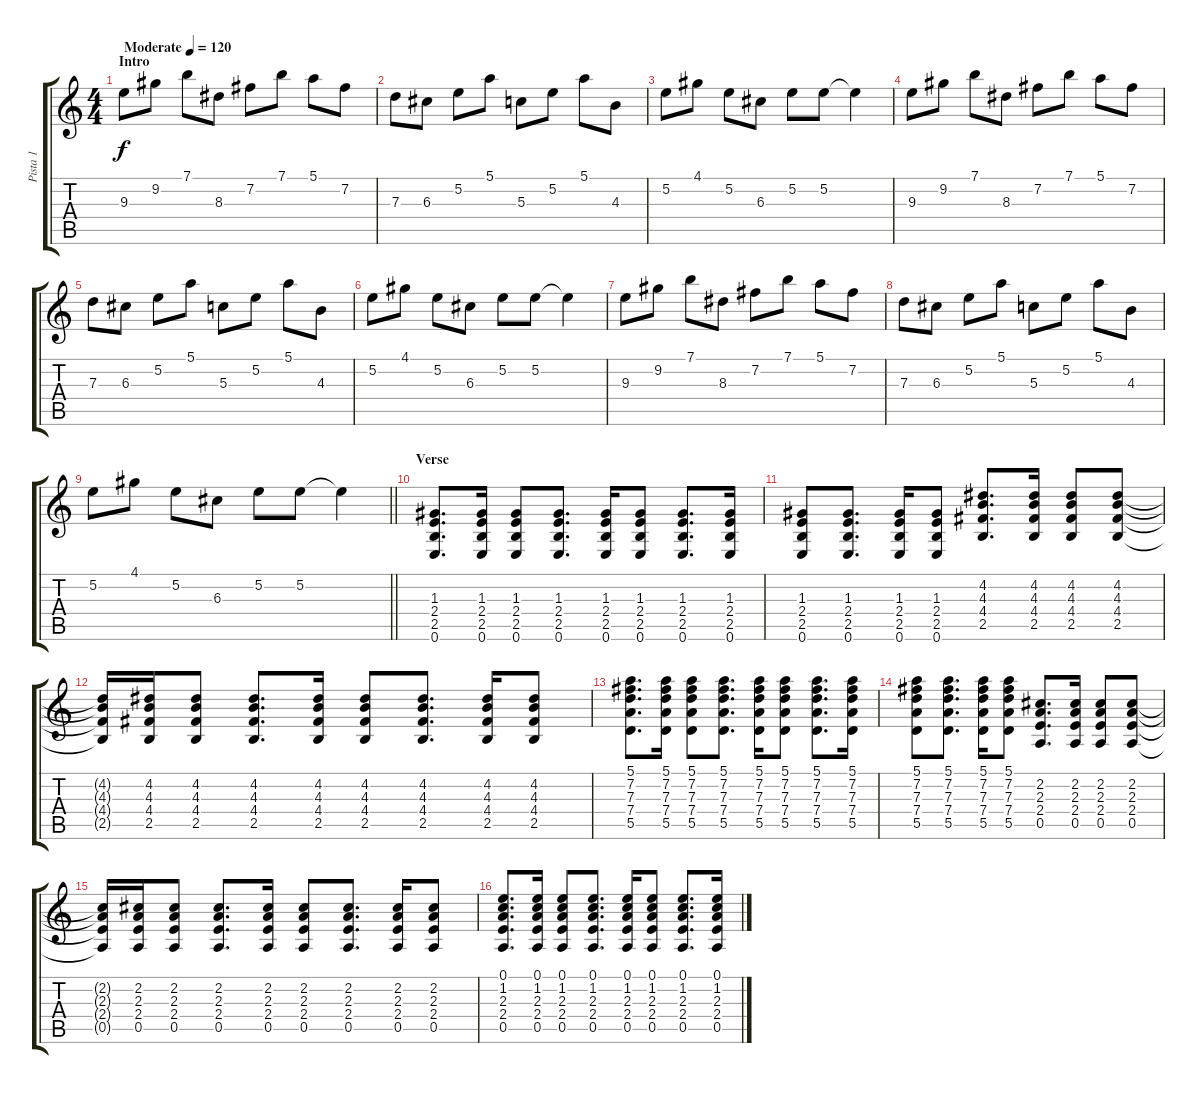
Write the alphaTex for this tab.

\track ("Pista 1" "Pista 1") {instrument acousticguitarsteel}
\staff {score tabs}
\tuning (E4 B3 G3 D3 A2 E2) {hide}
\ts (4 4)
\section ("" "Intro")
\tempo (120 "Moderate")
\clef g2
\ks c
9.3.8{dy f instrument acousticguitarsteel} 9.2.8 7.1.8 8.3.8 7.2.8 7.1.8 5.1.8 7.2.8 |
7.3.8 6.3.8 5.2.8 5.1.8 5.3.8 5.2.8 5.1.8 4.3.8 |
5.2.8 4.1.8 5.2.8 6.3.8 5.2.8 5.2.8 5.2{t}.4 |
9.3.8 9.2.8 7.1.8 8.3.8 7.2.8 7.1.8 5.1.8 7.2.8 |
7.3.8 6.3.8 5.2.8 5.1.8 5.3.8 5.2.8 5.1.8 4.3.8 |
5.2.8 4.1.8 5.2.8 6.3.8 5.2.8 5.2.8 5.2{t}.4 |
9.3.8 9.2.8 7.1.8 8.3.8 7.2.8 7.1.8 5.1.8 7.2.8 |
7.3.8 6.3.8 5.2.8 5.1.8 5.3.8 5.2.8 5.1.8 4.3.8 |
\barLineRight lightlight
5.2.8 4.1.8 5.2.8 6.3.8 5.2.8 5.2.8 5.2{t}.4 |
\section ("" "Verse")
(1.3 2.4 2.5 0.6).8{d volume 10} (1.3 2.4 2.5 0.6).16 (1.3 2.4 2.5 0.6).8 (1.3 2.4 2.5 0.6).8{d} (1.3 2.4 2.5 0.6).16 (1.3 2.4 2.5 0.6).8 (1.3 2.4 2.5 0.6).8{d} (1.3 2.4 2.5 0.6).16 |
(1.3 2.4 2.5 0.6).8 (1.3 2.4 2.5 0.6).8{d} (1.3 2.4 2.5 0.6).16 (1.3 2.4 2.5 0.6).8 (4.2 4.3 4.4 2.5).8{d} (4.2 4.3 4.4 2.5).16 (4.2 4.3 4.4 2.5).8 (4.2 4.3 4.4 2.5).8 |
(4.2{t} 4.3{t} 4.4{t} 2.5{t}).16 (4.2 4.3 4.4 2.5).16 (4.2 4.3 4.4 2.5).8 (4.2 4.3 4.4 2.5).8{d} (4.2 4.3 4.4 2.5).16 (4.2 4.3 4.4 2.5).8 (4.2 4.3 4.4 2.5).8{d} (4.2 4.3 4.4 2.5).16 (4.2 4.3 4.4 2.5).8 |
(5.1 7.2 7.3 7.4 5.5).8{d} (5.1 7.2 7.3 7.4 5.5).16 (5.1 7.2 7.3 7.4 5.5).8 (5.1 7.2 7.3 7.4 5.5).8{d} (5.1 7.2 7.3 7.4 5.5).16 (5.1 7.2 7.3 7.4 5.5).8 (5.1 7.2 7.3 7.4 5.5).8{d} (5.1 7.2 7.3 7.4 5.5).16 |
(5.1 7.2 7.3 7.4 5.5).8 (5.1 7.2 7.3 7.4 5.5).8{d} (5.1 7.2 7.3 7.4 5.5).16 (5.1 7.2 7.3 7.4 5.5).8 (2.2 2.3 2.4 0.5).8{d} (2.2 2.3 2.4 0.5).16 (2.2 2.3 2.4 0.5).8 (2.2 2.3 2.4 0.5).8 |
(2.2{t} 2.3{t} 2.4{t} 0.5{t}).16 (2.2 2.3 2.4 0.5).16 (2.2 2.3 2.4 0.5).8 (2.2 2.3 2.4 0.5).8{d} (2.2 2.3 2.4 0.5).16 (2.2 2.3 2.4 0.5).8 (2.2 2.3 2.4 0.5).8{d} (2.2 2.3 2.4 0.5).16 (2.2 2.3 2.4 0.5).8 |
(0.1 1.2 2.3 2.4 0.5).8{d} (0.1 1.2 2.3 2.4 0.5).16 (0.1 1.2 2.3 2.4 0.5).8 (0.1 1.2 2.3 2.4 0.5).8{d} (0.1 1.2 2.3 2.4 0.5).16 (0.1 1.2 2.3 2.4 0.5).8 (0.1 1.2 2.3 2.4 0.5).8{d} (0.1 1.2 2.3 2.4 0.5).16
